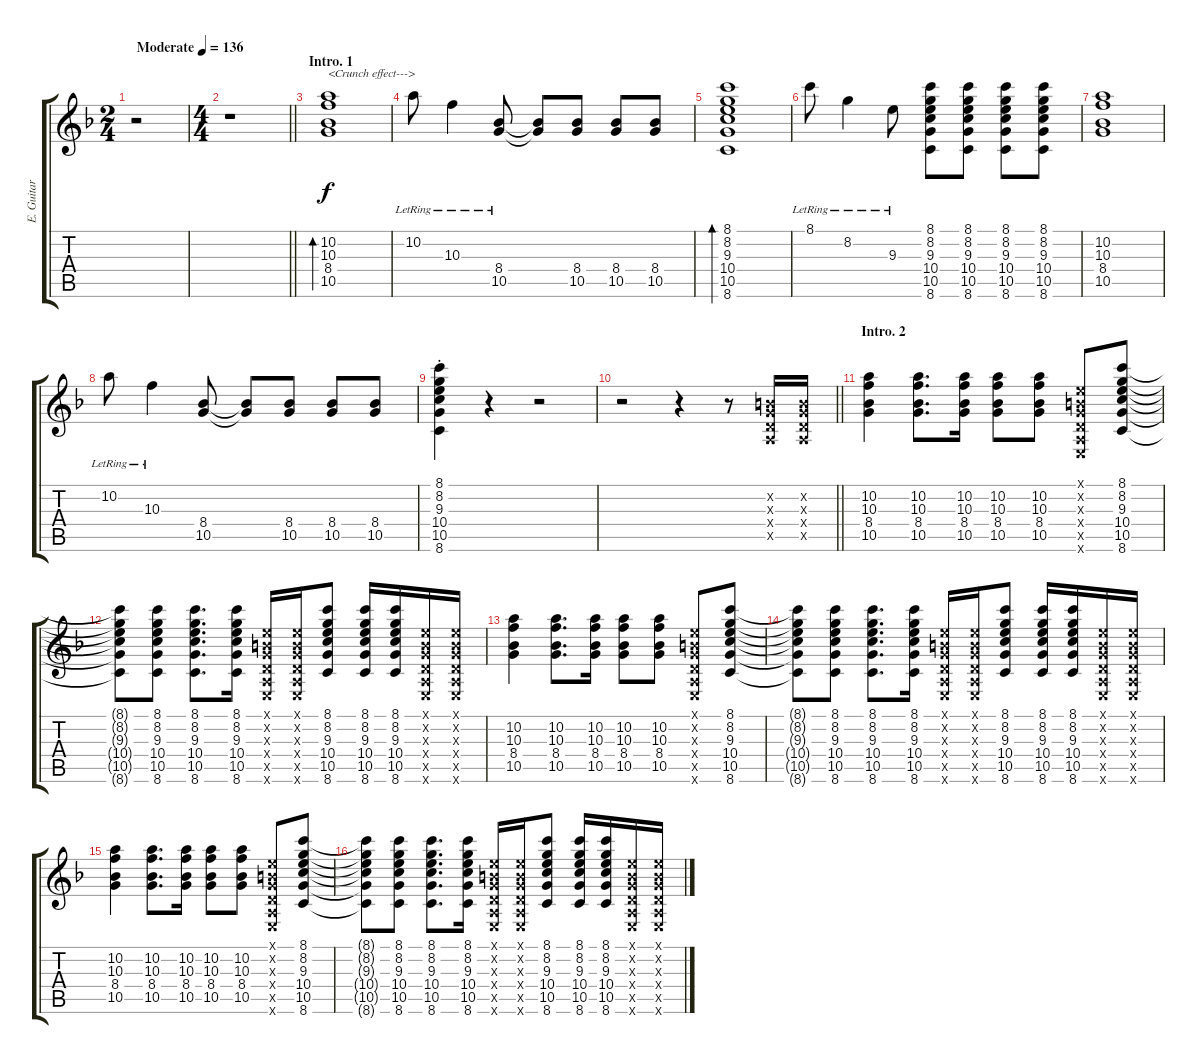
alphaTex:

\track ("E. Guitar II" "E. Guitar ") {instrument electricguitarclean}
\staff {score tabs}
\tuning (E4 B3 G3 D3 A2 E2) {hide}
\ts (2 4)
\tempo (136 "Moderate")
\clef g2
\ks f
r.2{dy f instrument electricguitarclean} |
\ts (4 4)
\barLineRight lightlight
r.1 |
\section ("" "Intro. 1")
(10.2 10.3 8.4 10.5).1{bd 240 txt "<Crunch effect--->"} |
10.2{lr}.8 10.3{lr}.4 (8.4 10.5{lr}).8 (8.4{t} 10.5{t}).8 (8.4 10.5).8 (8.4 10.5).8 (8.4 10.5).8 |
(8.1 8.2 9.3 10.4 10.5 8.6).1{bd 240} |
8.1{lr}.8 8.2{lr}.4 9.3{lr}.8 (8.1 8.2 9.3 10.4 10.5 8.6).8 (8.1 8.2 9.3 10.4 10.5 8.6).8 (8.1 8.2 9.3 10.4 10.5 8.6).8 (8.1 8.2 9.3 10.4 10.5 8.6).8 |
(10.2 10.3 8.4 10.5).1 |
10.2{lr}.8 10.3{lr}.4 (8.4 10.5).8 (8.4{t} 10.5{t}).8 (8.4 10.5).8 (8.4 10.5).8 (8.4 10.5).8 |
(8.1{st} 8.2{st} 9.3{st} 10.4{st} 10.5{st} 8.6{st}).4 r.4 r.2 |
\barLineRight lightlight
r.2 r.4 r.8 (0.2{x} 0.3{x} 0.4{x} 0.5{x}).16 (0.2{x} 0.3{x} 0.4{x} 0.5{x}).16 |
\section ("" "Intro. 2")
(10.2 10.3 8.4 10.5).4 (10.2 10.3 8.4 10.5).8{d} (10.2 10.3 8.4 10.5).16 (10.2 10.3 8.4 10.5).8 (10.2 10.3 8.4 10.5).8 (0.1{x} 0.2{x} 0.3{x} 0.4{x} 0.5{x} 0.6{x}).8 (8.1 8.2 9.3 10.4 10.5 8.6).8 |
(8.1{t} 8.2{t} 9.3{t} 10.4{t} 10.5{t} 8.6{t}).8 (8.1 8.2 9.3 10.4 10.5 8.6).8 (8.1 8.2 9.3 10.4 10.5 8.6).8{d} (8.1 8.2 9.3 10.4 10.5 8.6).16 (0.1{x} 0.2{x} 0.3{x} 0.4{x} 0.5{x} 0.6{x}).16 (0.1{x} 0.2{x} 0.3{x} 0.4{x} 0.5{x} 0.6{x}).16 (8.1 8.2 9.3 10.4 10.5 8.6).8 (8.1 8.2 9.3 10.4 10.5 8.6).16 (8.1 8.2 9.3 10.4 10.5 8.6).16 (0.1{x} 0.2{x} 0.3{x} 0.4{x} 0.5{x} 0.6{x}).16 (0.1{x} 0.2{x} 0.3{x} 0.4{x} 0.5{x} 0.6{x}).16 |
(10.2 10.3 8.4 10.5).4 (10.2 10.3 8.4 10.5).8{d} (10.2 10.3 8.4 10.5).16 (10.2 10.3 8.4 10.5).8 (10.2 10.3 8.4 10.5).8 (0.1{x} 0.2{x} 0.3{x} 0.4{x} 0.5{x} 0.6{x}).8 (8.1 8.2 9.3 10.4 10.5 8.6).8 |
(8.1{t} 8.2{t} 9.3{t} 10.4{t} 10.5{t} 8.6{t}).8 (8.1 8.2 9.3 10.4 10.5 8.6).8 (8.1 8.2 9.3 10.4 10.5 8.6).8{d} (8.1 8.2 9.3 10.4 10.5 8.6).16 (0.1{x} 0.2{x} 0.3{x} 0.4{x} 0.5{x} 0.6{x}).16 (0.1{x} 0.2{x} 0.3{x} 0.4{x} 0.5{x} 0.6{x}).16 (8.1 8.2 9.3 10.4 10.5 8.6).8 (8.1 8.2 9.3 10.4 10.5 8.6).16 (8.1 8.2 9.3 10.4 10.5 8.6).16 (0.1{x} 0.2{x} 0.3{x} 0.4{x} 0.5{x} 0.6{x}).16 (0.1{x} 0.2{x} 0.3{x} 0.4{x} 0.5{x} 0.6{x}).16 |
(10.2 10.3 8.4 10.5).4 (10.2 10.3 8.4 10.5).8{d} (10.2 10.3 8.4 10.5).16 (10.2 10.3 8.4 10.5).8 (10.2 10.3 8.4 10.5).8 (0.1{x} 0.2{x} 0.3{x} 0.4{x} 0.5{x} 0.6{x}).8 (8.1 8.2 9.3 10.4 10.5 8.6).8 |
(8.1{t} 8.2{t} 9.3{t} 10.4{t} 10.5{t} 8.6{t}).8 (8.1 8.2 9.3 10.4 10.5 8.6).8 (8.1 8.2 9.3 10.4 10.5 8.6).8{d} (8.1 8.2 9.3 10.4 10.5 8.6).16 (0.1{x} 0.2{x} 0.3{x} 0.4{x} 0.5{x} 0.6{x}).16 (0.1{x} 0.2{x} 0.3{x} 0.4{x} 0.5{x} 0.6{x}).16 (8.1 8.2 9.3 10.4 10.5 8.6).8 (8.1 8.2 9.3 10.4 10.5 8.6).16 (8.1 8.2 9.3 10.4 10.5 8.6).16 (0.1{x} 0.2{x} 0.3{x} 0.4{x} 0.5{x} 0.6{x}).16 (0.1{x} 0.2{x} 0.3{x} 0.4{x} 0.5{x} 0.6{x}).16
